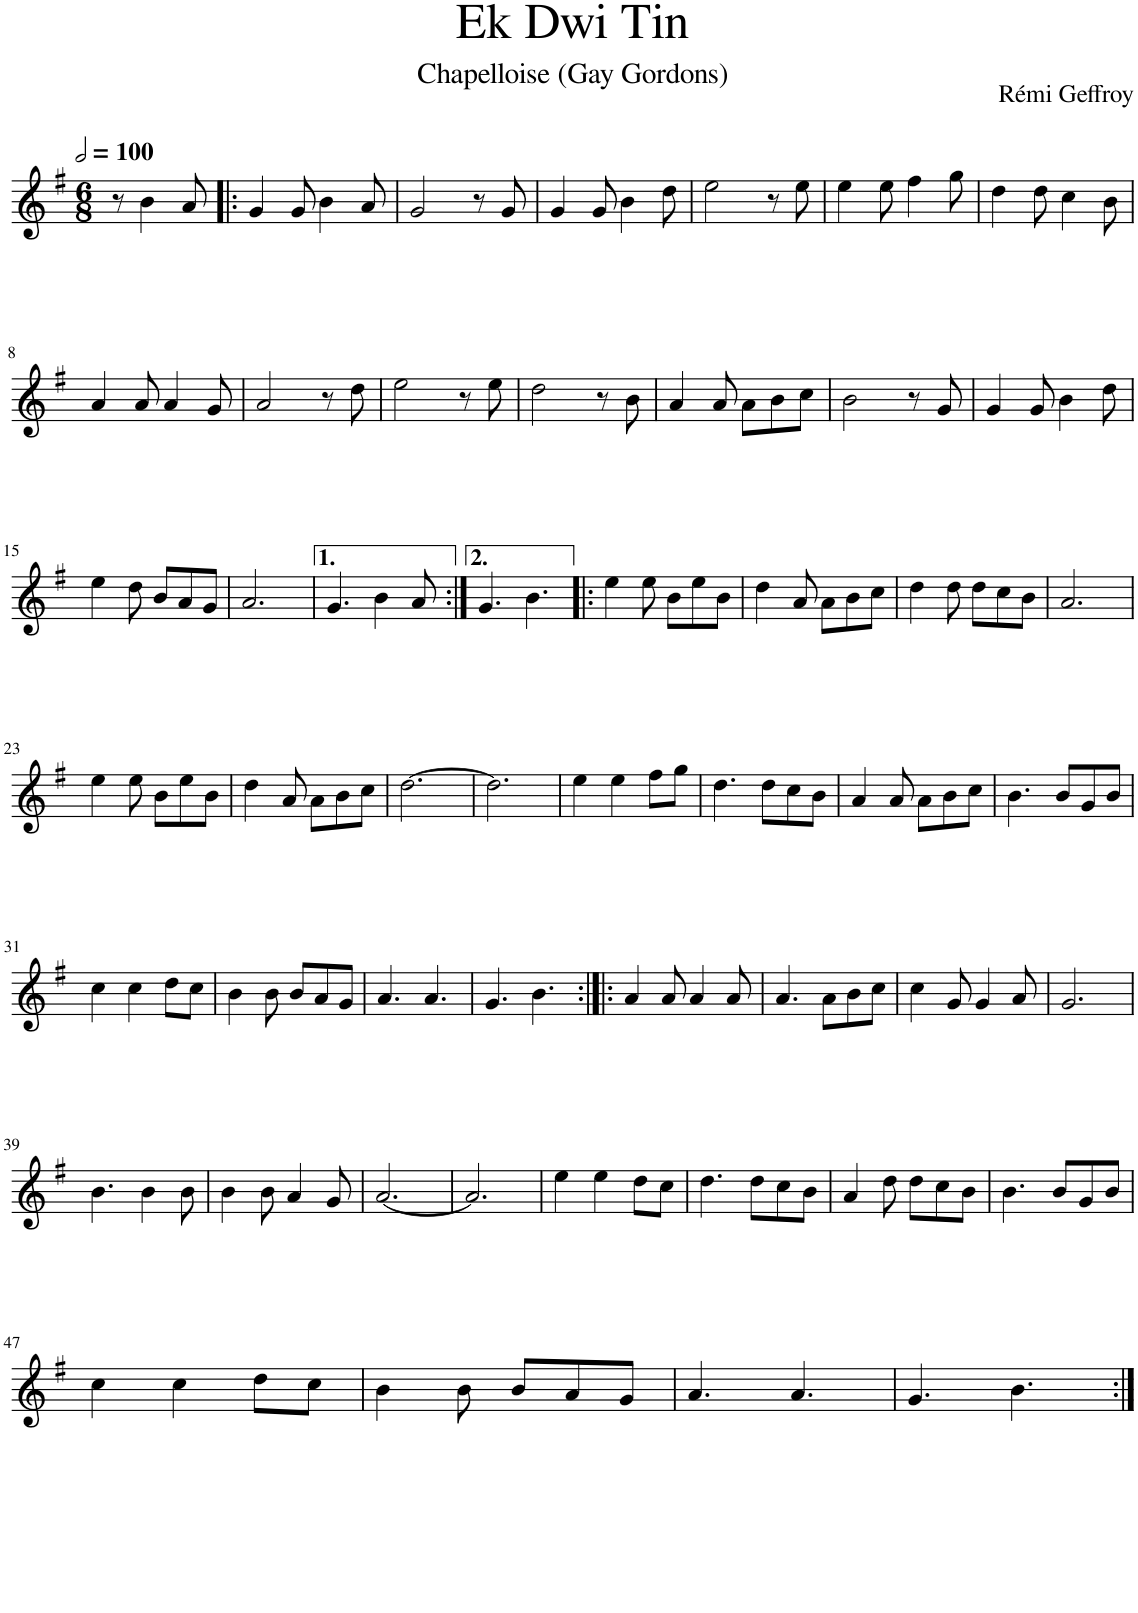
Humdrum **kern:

**kern
*part1
*staff1
*I"Violon
*I'Vln.
*clefG2
*k[f#]
*M6/8
*MM200
=1
8r
4b\
8a/
=2!|:
4g/
8g/
4b\
8a/
=3
2g/
8r
8g/
=4
4g/
8g/
4b\
8dd\
=5
2ee\
8r
8ee\
=6
4ee\
8ee\
4ff#\
8gg\
=7
4dd\
8dd\
4cc\
8b\
!!LO:LB:g=z
=8
4a/
8a/
4a/
8g/
=9
2a/
8r
8dd\
=10
2ee\
8r
8ee\
=11
2dd\
8r
8b\
=12
4a/
8a/
8a\L
8b\
8cc\J
=13
2b\
8r
8g/
=14
4g/
8g/
4b\
8dd\
!!LO:LB:g=z
=15
4ee\
8dd\
8b/L
8a/
8g/J
=16
2.a/
=17
4.g/
4b\
8a/
=18:|!
4.g/
4.b\
=19!|:
4ee\
8ee\
8b\L
8ee\
8b\J
=20
4dd\
8a/
8a\L
8b\
8cc\J
=21
4dd\
8dd\
8dd\L
8cc\
8b\J
=22
2.a/
!!LO:LB:g=z
=23
4ee\
8ee\
8b\L
8ee\
8b\J
=24
4dd\
8a/
8a\L
8b\
8cc\J
=25
[2.dd\
=26
2.dd\]
=27
4ee\
4ee\
8ff#\L
8gg\J
=28
4.dd\
8dd\L
8cc\
8b\J
=29
4a/
8a/
8a\L
8b\
8cc\J
=30
4.b\
8b/L
8g/
8b/J
!!LO:LB:g=z
=31
4cc\
4cc\
8dd\L
8cc\J
=32
4b\
8b\
8b/L
8a/
8g/J
=33
4.a/
4.a/
=34
4.g/
4.b\
=35:|!|:
4a/
8a/
4a/
8a/
=36
4.a/
8a\L
8b\
8cc\J
=37
4cc\
8g/
4g/
8a/
=38
2.g/
!!LO:LB:g=z
=39
4.b\
4b\
8b\
=40
4b\
8b\
4a/
8g/
=41
[2.a/
=42
2.a/]
=43
4ee\
4ee\
8dd\L
8cc\J
=44
4.dd\
8dd\L
8cc\
8b\J
=45
4a/
8dd\
8dd\L
8cc\
8b\J
=46
4.b\
8b/L
8g/
8b/J
!!LO:LB:g=z
=47
4cc\
4cc\
8dd\L
8cc\J
=48
4b\
8b\
8b/L
8a/
8g/J
=49
4.a/
4.a/
=50
4.g/
4.b\
=:|!
*-
